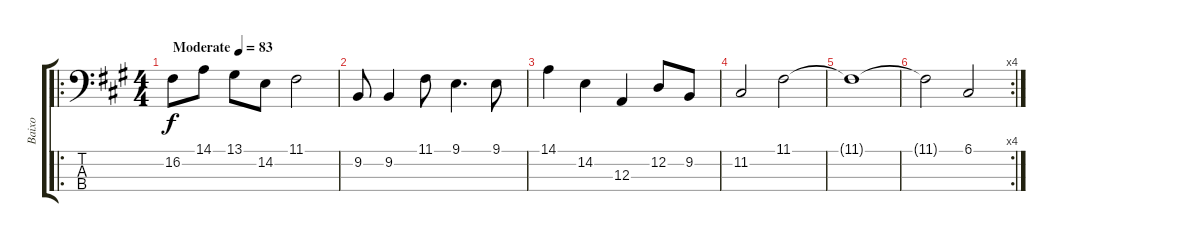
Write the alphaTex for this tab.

\track ("Baixo" "Baixo") {instrument choiraahs}
\staff {score tabs}
\tuning (G2 D2 A1 E1) {hide}
\ro
\ts (4 4)
\tempo (83 "Moderate")
\clef f4
\ks a
16.2.8{dy f instrument choiraahs} 14.1.8 13.1.8 14.2.8 11.1.2 |
9.2.8 9.2.4 11.1.8 9.1.4{d} 9.1.8 |
14.1.4 14.2.4 12.3.4 12.2.8 9.2.8 |
11.2.2 11.1.2 |
11.1{t}.1 |
\rc 4
11.1{t}.2 6.1.2
